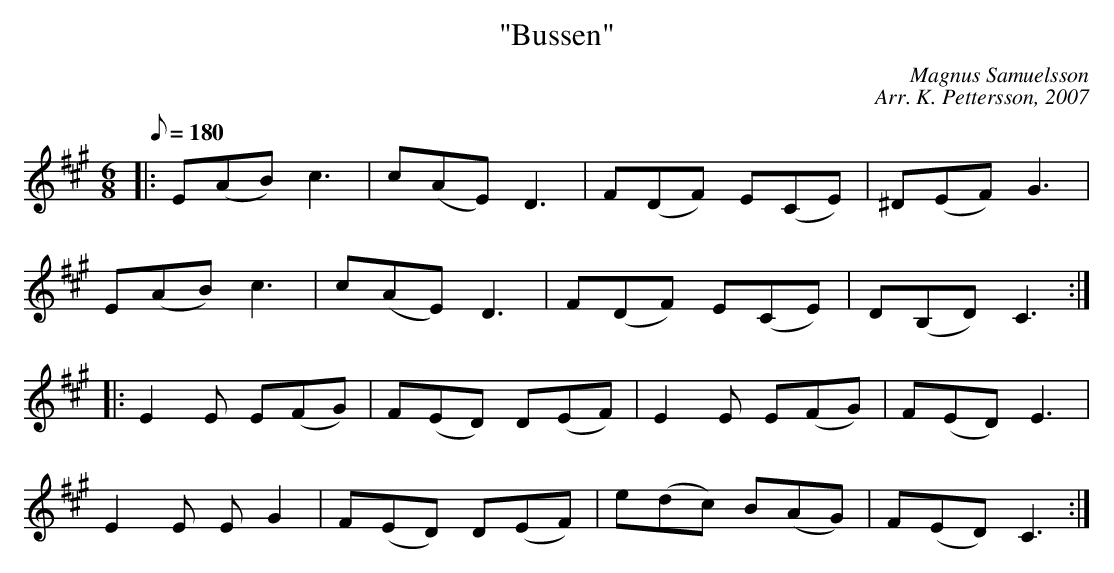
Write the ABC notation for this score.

X:1
T: "Bussen"
C: Magnus Samuelsson
C: Arr. K. Pettersson, 2007
M: 6/8
L: 1/8
K: A
Q: 180
|: E(AB) c3 | c(AE) D3 | F(DF) E(CE) | ^D(EF) G3 |
E(AB) c3 | c(AE) D3 | F(DF) E(CE) | D(B,D) C3 :|
|: E2E E(FG) | F(ED) D(EF) | E2E E(FG) | F(ED) E3 |
E2E EG2 | F(ED) D(EF) | e(dc) B(AG) | F(ED) C3 :|
